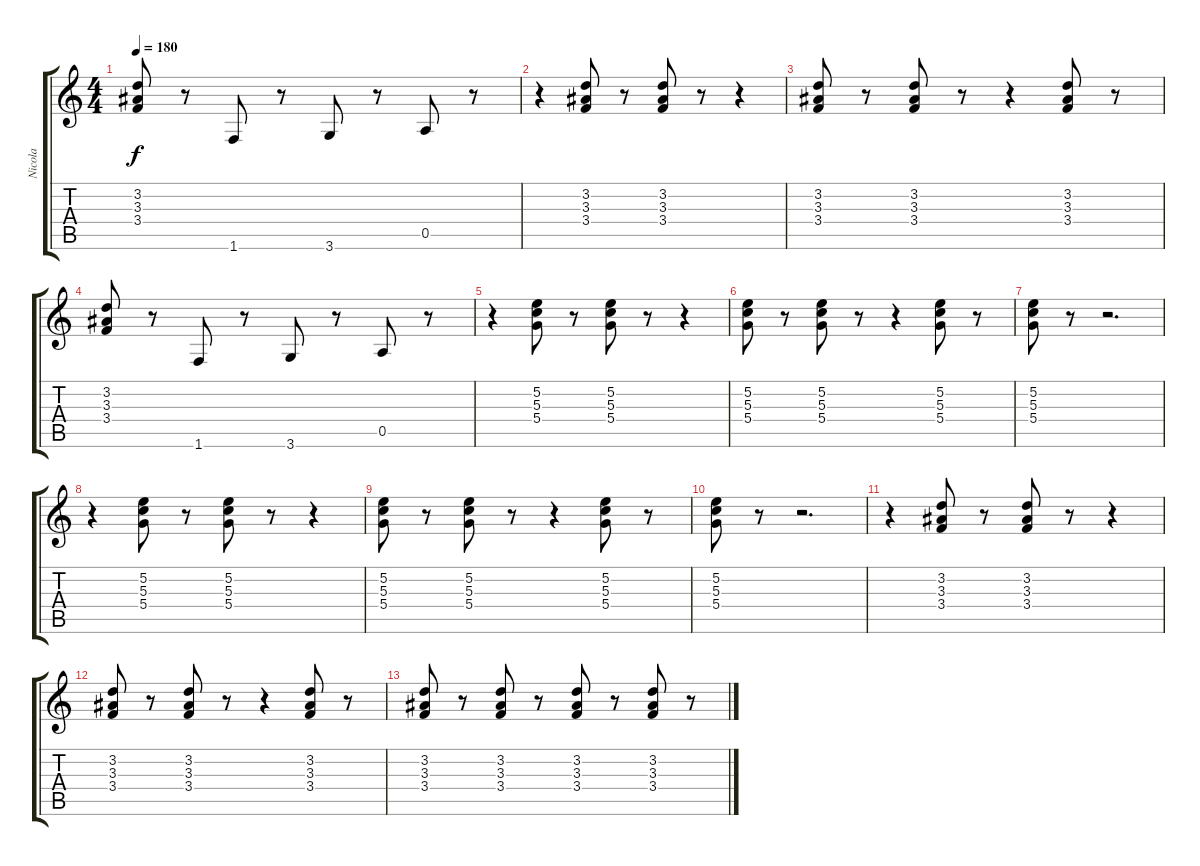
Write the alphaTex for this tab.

\track ("Nicola" "Nicola") {instrument electricguitarclean}
\staff {score tabs}
\tuning (E4 B3 G3 D3 A2 E2) {hide}
\ts (4 4)
\tempo 180
\clef g2
\ks c
(3.2 3.3 3.4).8{dy f} r.8 1.6.8 r.8 3.6.8 r.8 0.5.8 r.8 |
r.4 (3.2 3.3 3.4).8 r.8 (3.2 3.3 3.4).8 r.8 r.4 |
(3.2 3.3 3.4).8 r.8 (3.2 3.3 3.4).8 r.8 r.4 (3.2 3.3 3.4).8 r.8 |
(3.2 3.3 3.4).8 r.8 1.6.8 r.8 3.6.8 r.8 0.5.8 r.8 |
r.4 (5.2 5.3 5.4).8 r.8 (5.2 5.3 5.4).8 r.8 r.4 |
(5.2 5.3 5.4).8 r.8 (5.2 5.3 5.4).8 r.8 r.4 (5.2 5.3 5.4).8 r.8 |
(5.2 5.3 5.4).8 r.8 r.2{d} |
r.4 (5.2 5.3 5.4).8 r.8 (5.2 5.3 5.4).8 r.8 r.4 |
(5.2 5.3 5.4).8 r.8 (5.2 5.3 5.4).8 r.8 r.4 (5.2 5.3 5.4).8 r.8 |
(5.2 5.3 5.4).8 r.8 r.2{d} |
r.4 (3.2 3.3 3.4).8 r.8 (3.2 3.3 3.4).8 r.8 r.4 |
(3.2 3.3 3.4).8 r.8 (3.2 3.3 3.4).8 r.8 r.4 (3.2 3.3 3.4).8 r.8 |
(3.2 3.3 3.4).8 r.8 (3.2 3.3 3.4).8 r.8 (3.2 3.3 3.4).8 r.8 (3.2 3.3 3.4).8 r.8
